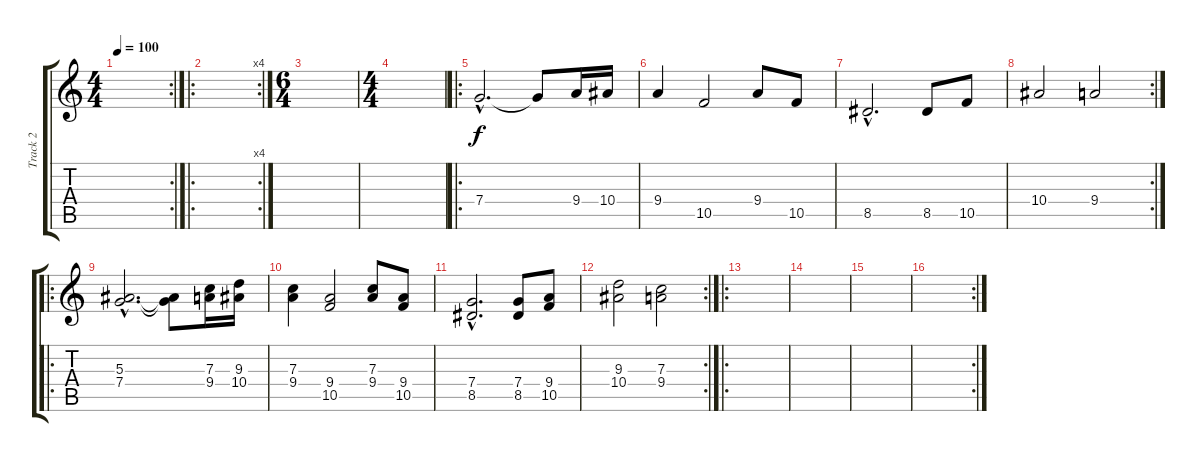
\track ("Track 2" "Track 2") {instrument acousticguitarnylon}
\staff {score tabs}
\tuning (D4 A3 F3 C3 G2 D2) {hide}
\rc 2
\ts (4 4)
\tempo 100
\clef g2
\ks c
|
\ro
\rc 4
|
\ts (6 4)
|
\ts (4 4)
|
\ro
7.4{hac}.2{d} 7.4{t}.8 9.4.16 10.4.16 |
9.4.4 10.5.2 9.4.8 10.5.8 |
8.5{hac}.2{d} 8.5.8 10.5.8 |
\rc 2
10.4.2 9.4.2 |
\ro
(5.3{hac} 7.4{hac}).2{d} (5.3{t} 7.4{t}).8 (7.3 9.4).16 (9.3 10.4).16 |
(7.3 9.4).4 (9.4 10.5).2 (7.3 9.4).8 (9.4 10.5).8 |
(7.4{hac} 8.5{hac}).2{d} (7.4 8.5).8 (9.4 10.5).8 |
\rc 2
(9.3 10.4).2 (7.3 9.4).2 |
\ro
|
|
|
\rc 2
